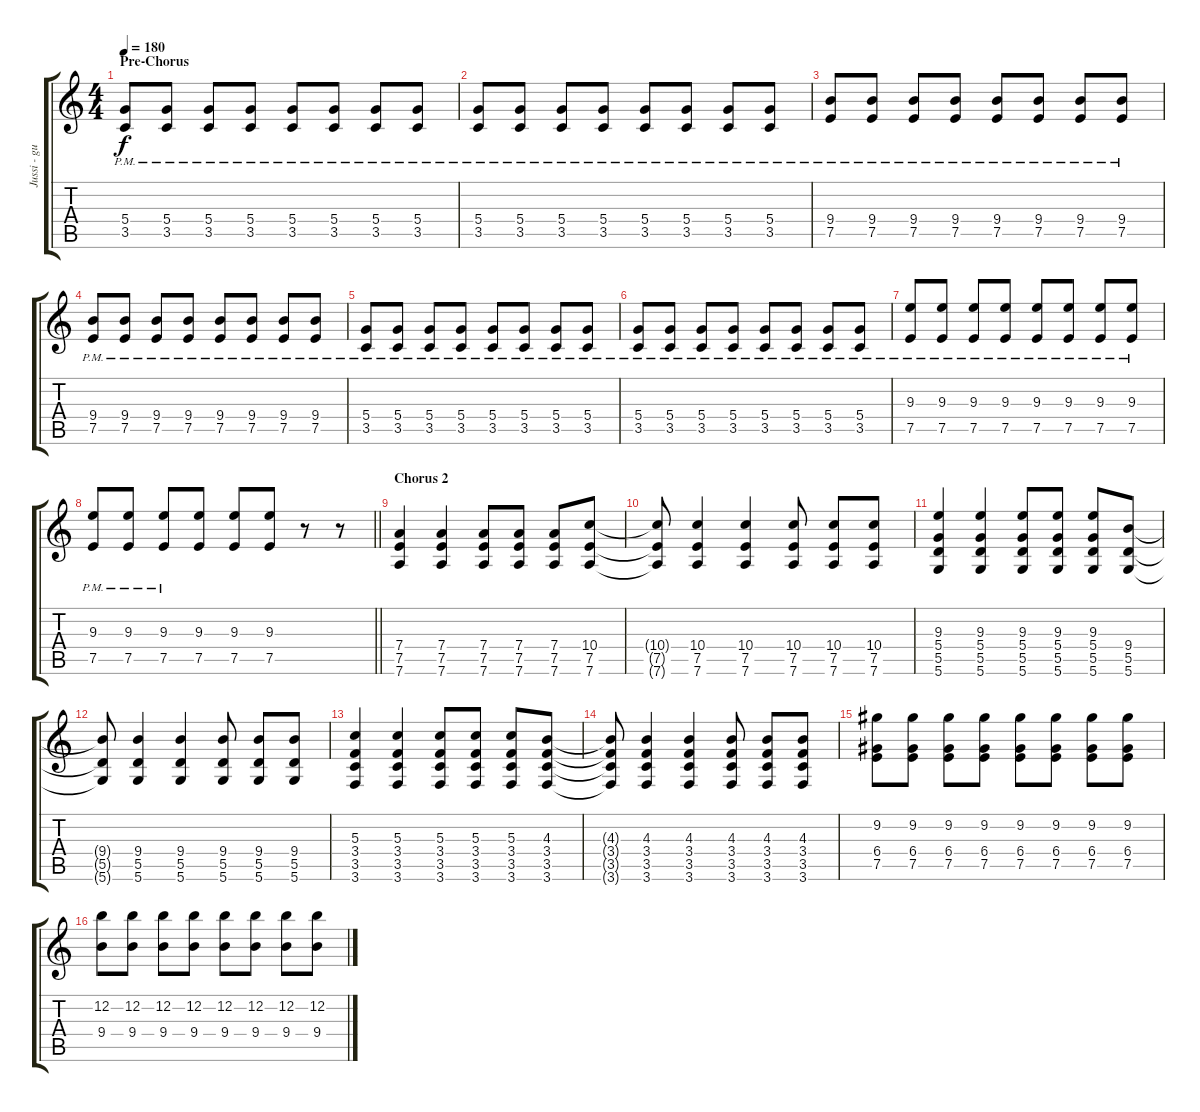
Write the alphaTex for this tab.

\track ("Jussi - guitar" "Jussi - gu") {instrument overdrivenguitar}
\staff {score tabs}
\tuning (E4 B3 G3 D3 A2 D2) {hide}
\ts (4 4)
\section ("" "Pre-Chorus")
\tempo 180
\clef g2
\ks c
(5.4{pm} 3.5{pm}).8{dy f instrument overdrivenguitar} (5.4{pm} 3.5{pm}).8 (5.4{pm} 3.5{pm}).8 (5.4{pm} 3.5{pm}).8 (5.4{pm} 3.5{pm}).8 (5.4{pm} 3.5{pm}).8 (5.4{pm} 3.5{pm}).8 (5.4{pm} 3.5{pm}).8 |
(5.4{pm} 3.5{pm}).8 (5.4{pm} 3.5{pm}).8 (5.4{pm} 3.5{pm}).8 (5.4{pm} 3.5{pm}).8 (5.4{pm} 3.5{pm}).8 (5.4{pm} 3.5{pm}).8 (5.4{pm} 3.5{pm}).8 (5.4{pm} 3.5{pm}).8 |
(9.4{pm} 7.5{pm}).8 (9.4{pm} 7.5{pm}).8 (9.4{pm} 7.5{pm}).8 (9.4{pm} 7.5{pm}).8 (9.4{pm} 7.5{pm}).8 (9.4{pm} 7.5{pm}).8 (9.4{pm} 7.5{pm}).8 (9.4{pm} 7.5{pm}).8 |
(9.4{pm} 7.5{pm}).8 (9.4{pm} 7.5{pm}).8 (9.4{pm} 7.5{pm}).8 (9.4{pm} 7.5{pm}).8 (9.4{pm} 7.5{pm}).8 (9.4{pm} 7.5{pm}).8 (9.4{pm} 7.5{pm}).8 (9.4{pm} 7.5{pm}).8 |
(5.4{pm} 3.5{pm}).8 (5.4{pm} 3.5{pm}).8 (5.4{pm} 3.5{pm}).8 (5.4{pm} 3.5{pm}).8 (5.4{pm} 3.5{pm}).8 (5.4{pm} 3.5{pm}).8 (5.4{pm} 3.5{pm}).8 (5.4{pm} 3.5{pm}).8 |
(5.4{pm} 3.5{pm}).8 (5.4{pm} 3.5{pm}).8 (5.4{pm} 3.5{pm}).8 (5.4{pm} 3.5{pm}).8 (5.4{pm} 3.5{pm}).8 (5.4{pm} 3.5{pm}).8 (5.4{pm} 3.5{pm}).8 (5.4{pm} 3.5{pm}).8 |
(9.3{pm} 7.5{pm}).8 (9.3{pm} 7.5{pm}).8 (9.3{pm} 7.5{pm}).8 (9.3{pm} 7.5{pm}).8 (9.3{pm} 7.5{pm}).8 (9.3{pm} 7.5{pm}).8 (9.3{pm} 7.5{pm}).8 (9.3{pm} 7.5{pm}).8 |
\barLineRight lightlight
(9.3{pm} 7.5{pm}).8 (9.3 7.5{pm}).8 (9.3 7.5{pm}).8 (9.3 7.5).8 (9.3 7.5).8 (9.3 7.5).8 r.8 r.8 |
\section ("" "Chorus 2")
(7.4 7.5 7.6).4 (7.4 7.5 7.6).4 (7.4 7.5 7.6).8 (7.4 7.5 7.6).8 (7.4 7.5 7.6).8 (10.4 7.5 7.6).8 |
(10.4{t} 7.5{t} 7.6{t}).8 (10.4 7.5 7.6).4 (10.4 7.5 7.6).4 (10.4 7.5 7.6).8 (10.4 7.5 7.6).8 (10.4 7.5 7.6).8 |
(9.3 5.4 5.5 5.6).4 (9.3 5.4 5.5 5.6).4 (9.3 5.4 5.5 5.6).8 (9.3 5.4 5.5 5.6).8 (9.3 5.4 5.5 5.6).8 (9.4 5.5 5.6).8 |
(9.4{t} 5.5{t} 5.6{t}).8 (9.4 5.5 5.6).4 (9.4 5.5 5.6).4 (9.4 5.5 5.6).8 (9.4 5.5 5.6).8 (9.4 5.5 5.6).8 |
(5.3 3.4 3.5 3.6).4 (5.3 3.4 3.5 3.6).4 (5.3 3.4 3.5 3.6).8 (5.3 3.4 3.5 3.6).8 (5.3 3.4 3.5 3.6).8 (4.3 3.4 3.5 3.6).8 |
(4.3{t} 3.4{t} 3.5{t} 3.6{t}).8 (4.3 3.4 3.5 3.6).4 (4.3 3.4 3.5 3.6).4 (4.3 3.4 3.5 3.6).8 (4.3 3.4 3.5 3.6).8 (4.3 3.4 3.5 3.6).8 |
(9.2 6.4 7.5).8 (9.2 6.4 7.5).8 (9.2 6.4 7.5).8 (9.2 6.4 7.5).8 (9.2 6.4 7.5).8 (9.2 6.4 7.5).8 (9.2 6.4 7.5).8 (9.2 6.4 7.5).8 |
(12.2 9.4).8 (12.2 9.4).8 (12.2 9.4).8 (12.2 9.4).8 (12.2 9.4).8 (12.2 9.4).8 (12.2 9.4).8 (12.2 9.4).8
